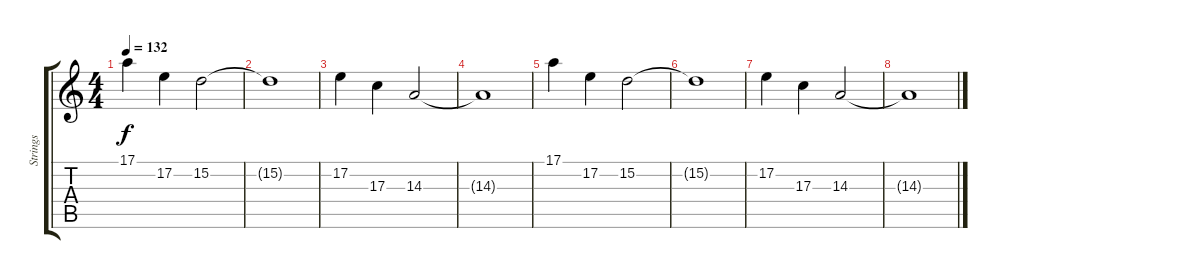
\track ("Strings" "Strings") {instrument stringensemble1}
\staff {score tabs}
\tuning (E4 B3 G3 D3 A2 E2) {hide}
\ts (4 4)
\tempo 132
\clef g2
\ks c
17.1.4{dy f} 17.2.4 15.2.2 |
15.2{t}.1 |
17.2.4 17.3.4 14.3.2 |
14.3{t}.1 |
17.1.4 17.2.4 15.2.2 |
15.2{t}.1 |
17.2.4 17.3.4 14.3.2 |
14.3{t}.1
